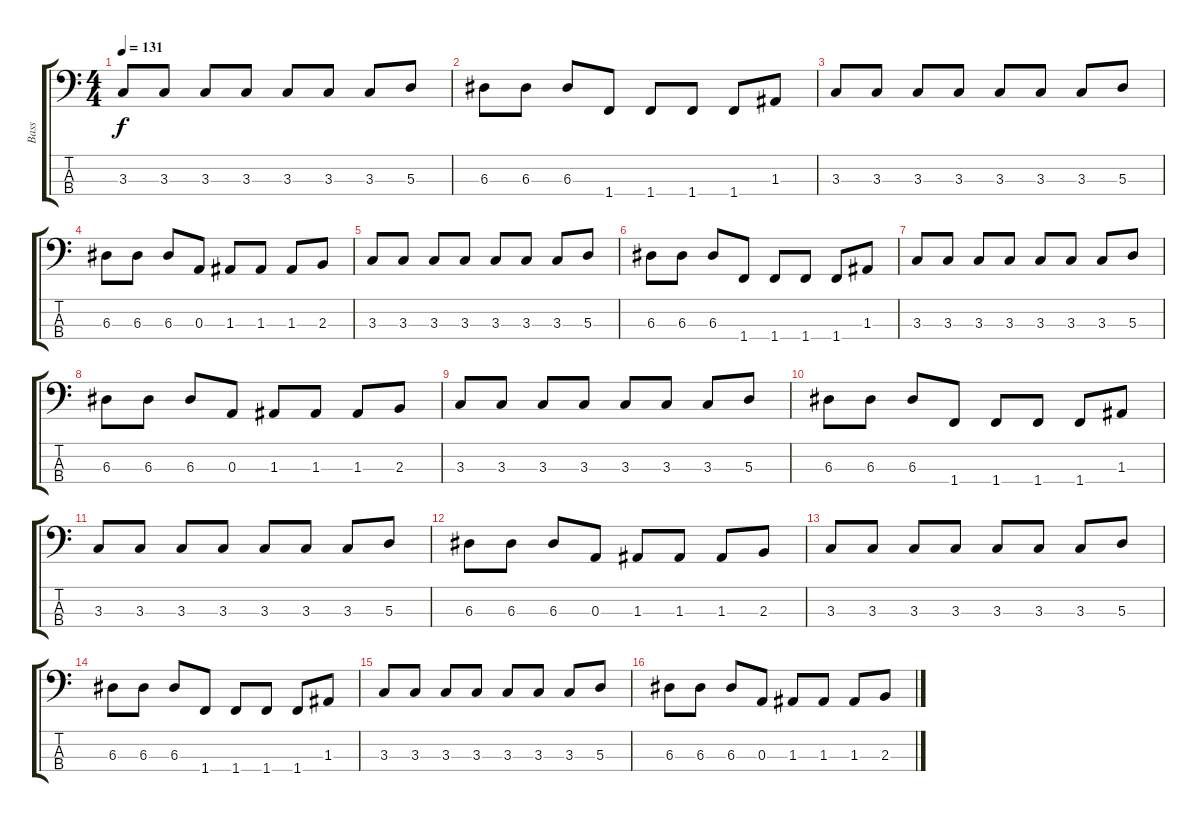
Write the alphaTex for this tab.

\track ("Bass" "Bass") {instrument electricbasspick}
\staff {score tabs}
\tuning (G2 D2 A1 E1) {hide}
\ts (4 4)
\tempo 131
\clef f4
\ks c
3.3.8{dy f} 3.3.8 3.3.8 3.3.8 3.3.8 3.3.8 3.3.8 5.3.8 |
6.3.8 6.3.8 6.3.8 1.4.8 1.4.8 1.4.8 1.4.8 1.3.8 |
3.3.8 3.3.8 3.3.8 3.3.8 3.3.8 3.3.8 3.3.8 5.3.8 |
6.3.8 6.3.8 6.3.8 0.3.8 1.3.8 1.3.8 1.3.8 2.3.8 |
3.3.8 3.3.8 3.3.8 3.3.8 3.3.8 3.3.8 3.3.8 5.3.8 |
6.3.8 6.3.8 6.3.8 1.4.8 1.4.8 1.4.8 1.4.8 1.3.8 |
3.3.8 3.3.8 3.3.8 3.3.8 3.3.8 3.3.8 3.3.8 5.3.8 |
6.3.8 6.3.8 6.3.8 0.3.8 1.3.8 1.3.8 1.3.8 2.3.8 |
3.3.8 3.3.8 3.3.8 3.3.8 3.3.8 3.3.8 3.3.8 5.3.8 |
6.3.8 6.3.8 6.3.8 1.4.8 1.4.8 1.4.8 1.4.8 1.3.8 |
3.3.8 3.3.8 3.3.8 3.3.8 3.3.8 3.3.8 3.3.8 5.3.8 |
6.3.8 6.3.8 6.3.8 0.3.8 1.3.8 1.3.8 1.3.8 2.3.8 |
3.3.8 3.3.8 3.3.8 3.3.8 3.3.8 3.3.8 3.3.8 5.3.8 |
6.3.8 6.3.8 6.3.8 1.4.8 1.4.8 1.4.8 1.4.8 1.3.8 |
3.3.8 3.3.8 3.3.8 3.3.8 3.3.8 3.3.8 3.3.8 5.3.8 |
6.3.8 6.3.8 6.3.8 0.3.8 1.3.8 1.3.8 1.3.8 2.3.8
